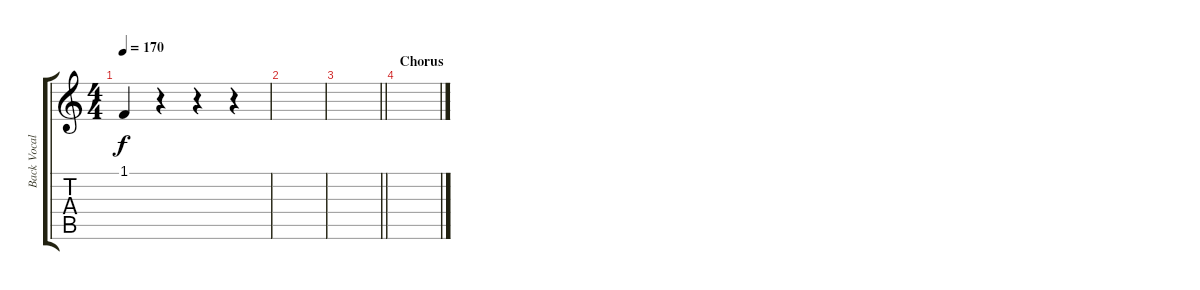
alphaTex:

\track ("Back Vocals" "Back Vocal") {instrument flute}
\staff {score tabs}
\tuning (E4 B3 G3 D3 A2 E2) {hide}
\ts (4 4)
\tempo 170
\clef g2
\ks c
1.1{t}.4{dy f} r.4 r.4 r.4 |
|
\barLineRight lightlight
|
\section ("" "Chorus")
